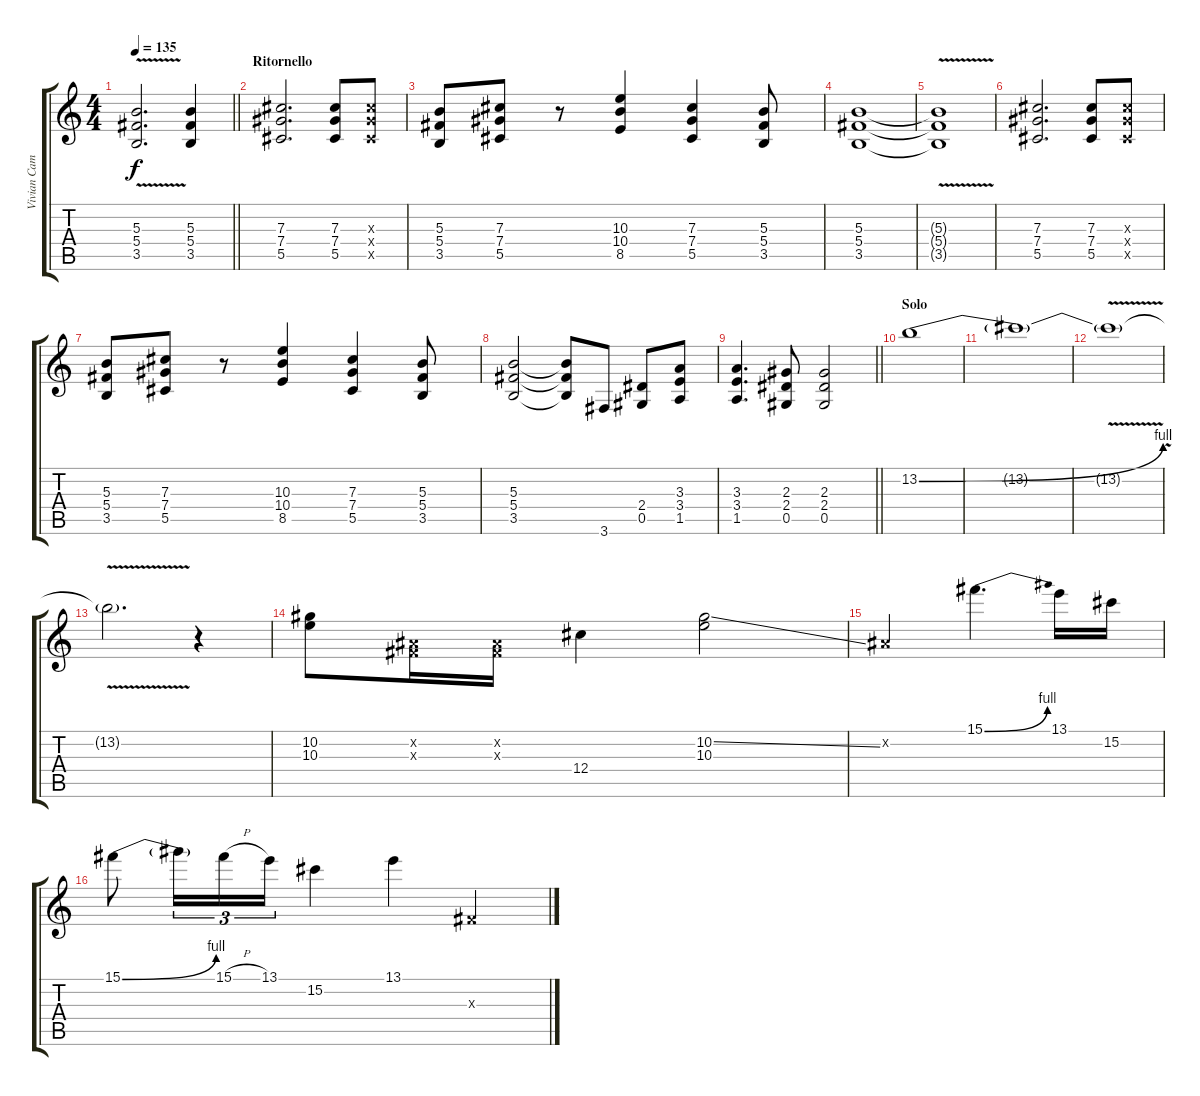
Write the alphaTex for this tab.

\track ("Vivian Campbell" "Vivian Cam") {instrument acousticguitarsteel}
\staff {score tabs}
\tuning (Eb4 Bb3 Gb3 Db3 Ab2 Eb2) {hide}
\ts (4 4)
\tempo 135
\clef g2
\barLineRight lightlight
\ks c
(5.3{v} 5.4{v} 3.5).2{d dy f} (5.3 5.4 3.5).4 |
\section ("" "Ritornello")
(7.3 7.4 5.5).2{d} (7.3 7.4 5.5).8 (7.3{x} 7.4{x} 5.5{x}).8 |
(5.3 5.4 3.5).8 (7.3 7.4 5.5).8 r.8 (10.3 10.4 8.5).4 (7.3 7.4 5.5).4 (5.3 5.4 3.5).8 |
(5.3 5.4 3.5).1 |
(5.3{v t} 5.4{v t} 3.5{t}).1 |
(7.3 7.4 5.5).2{d} (7.3 7.4 5.5).8 (7.3{x} 7.4{x} 5.5{x}).8 |
(5.3 5.4 3.5).8 (7.3 7.4 5.5).8 r.8 (10.3 10.4 8.5).4 (7.3 7.4 5.5).4 (5.3 5.4 3.5).8 |
(5.3 5.4 3.5).2 (5.3{t} 5.4{t} 3.5{t}).8 3.6.8 (2.4 0.5).8 (3.3 3.4 1.5).8 |
\barLineRight lightlight
(3.3 3.4 1.5).4{d} (2.3 2.4 0.5).8 (2.3 2.4 0.5).2 |
\section ("" "Solo")
13.2{be (bend 0 0 60 4)}.1 |
13.2{t}.1 |
13.2{v t}.1 |
13.2{t}.2{d} r.4 |
(10.2 10.3).8 (0.2{x} 0.3{x}).16 (0.2{x} 0.3{x}).16 12.4.4 (10.2{ss} 10.3).2 |
0.2{x}.2 15.1{be (bend 0 0 60 4)}.4{d} 13.1.16 15.2.16 |
15.1{be (bend 0 0 60 4)}.8 15.1{t}.16{tu (3 2)} 15.1{h}.16{tu (3 2)} 13.1.16{tu (3 2)} 15.2.4 13.1.4 0.3{x}.4
